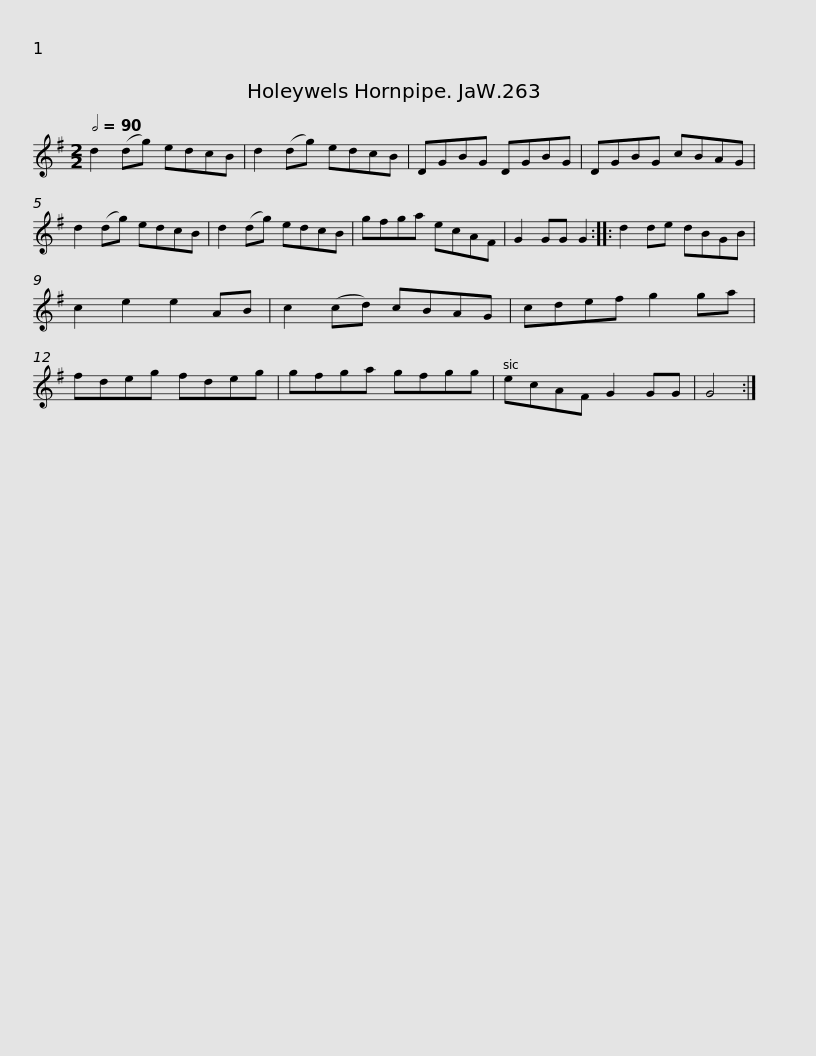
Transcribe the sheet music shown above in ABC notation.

X:1
L:1/8
Q:1/2=90
M:2/2
I:linebreak $
K:G
V:1 treble
V:1
 d2 (dg) edcB | d2 (dg) edcB | DGBG DGBG | DGBG cBAG |$ d2 (dg) edcB | %5
 d2 (dg) edcB | gfga ecAF | G2 GG G2 ::$ d2 de dBGB | c2 e2 e2 AB | %10
 c2 (cd) cBAG | cdef g2 ga |$ fdeg fdeg | gfga gfgg | ecAF G2 GG | %15
 G4 :| %16
